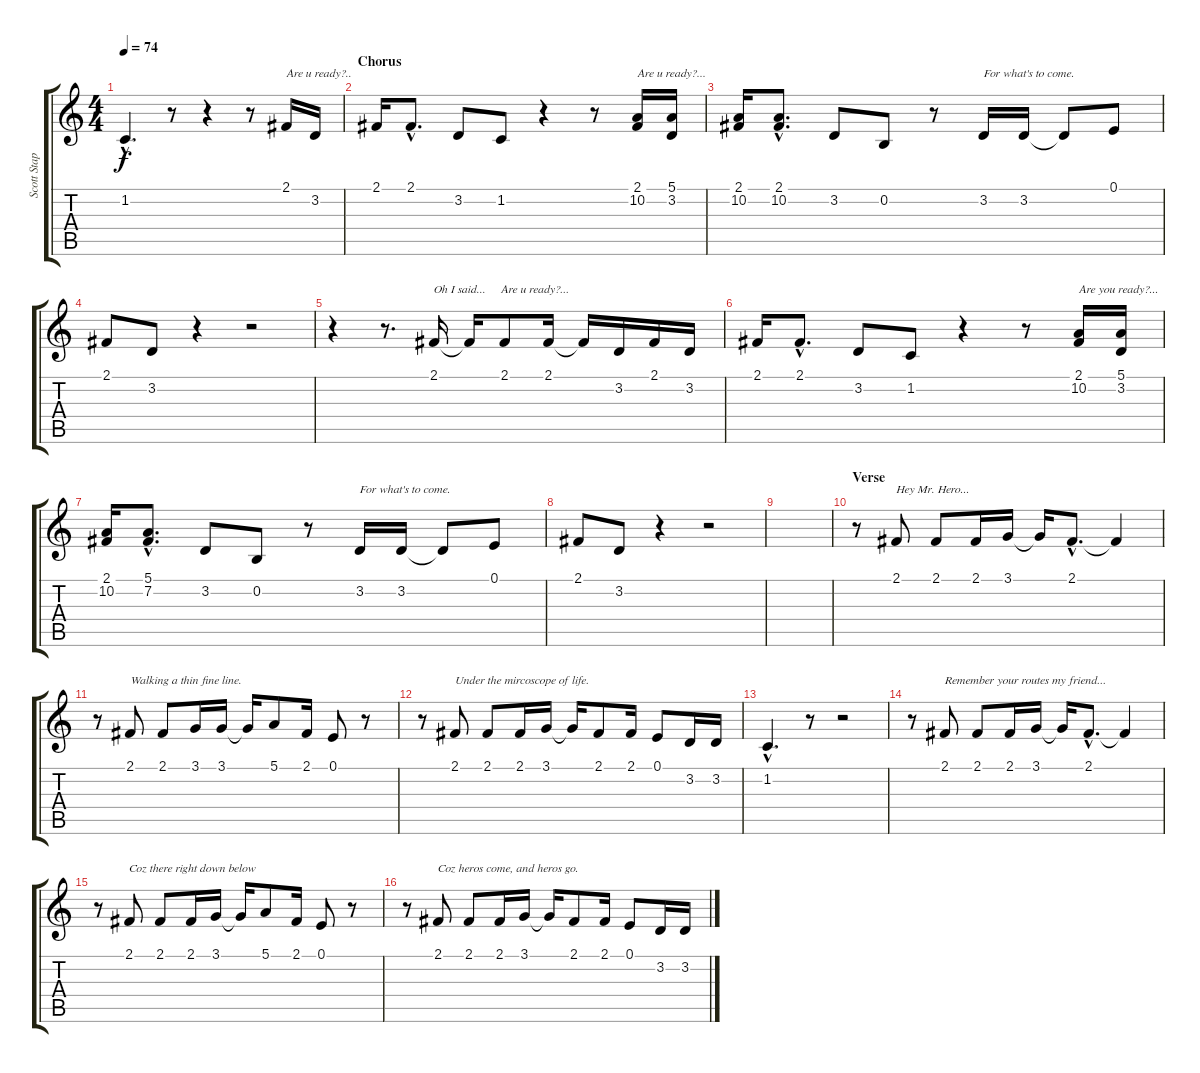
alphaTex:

\track ("Scott Stapp" "Scott Stap") {instrument lead6voice}
\staff {score tabs}
\tuning (E4 B3 G3 D3 A2 E2) {hide}
\ts (4 4)
\tempo 74
\clef g2
\ks c
1.2{hac}.4{d dy f} r.8 r.4 r.8 2.1.16{txt "Are u ready?.."} 3.2.16 |
\section ("" "Chorus")
2.1.16 2.1{hac}.8{d} 3.2.8 1.2.8 r.4 r.8 (2.1 10.2).16{txt "Are u ready?..."} (5.1 3.2).16 |
(2.1 10.2).16 (2.1{hac} 10.2{hac}).8{d} 3.2.8 0.2.8 r.8 3.2.16{txt "For what's to come."} 3.2.16 3.2{t}.8 0.1.8 |
2.1.8 3.2.8 r.4 r.2 |
r.4 r.8{d} 2.1.16{txt "Oh I said...     Are u ready?..."} 2.1{t}.16 2.1.8 2.1.16 2.1{t}.16 3.2.16 2.1.16 3.2.16 |
2.1.16 2.1{hac}.8{d} 3.2.8 1.2.8 r.4 r.8 (2.1 10.2).16{txt "Are you ready?..."} (5.1 3.2).16 |
(2.1 10.2).16 (5.1{hac} 7.2{hac}).8{d} 3.2.8 0.2.8 r.8 3.2.16{txt "For what's to come."} 3.2.16 3.2{t}.8 0.1.8 |
2.1.8 3.2.8 r.4 r.2 |
|
\section ("" "Verse")
r.8 2.1.8{txt "Hey Mr. Hero..."} 2.1.8 2.1.16 3.1.16 3.1{t}.16 2.1{hac}.8{d} 2.1{t}.4 |
r.8 2.1.8{txt "Walking a thin fine line."} 2.1.8 3.1.16 3.1.16 3.1{t}.16 5.1.8 2.1.16 0.1.8 r.8 |
r.8 2.1.8{txt "Under the mircoscope of life."} 2.1.8 2.1.16 3.1.16 3.1{t}.16 2.1.8 2.1.16 0.1.8 3.2.16 3.2.16 |
1.2{hac}.4{d} r.8 r.2 |
r.8 2.1.8{txt "Remember your routes my friend..."} 2.1.8 2.1.16 3.1.16 3.1{t}.16 2.1{hac}.8{d} 2.1{t}.4 |
r.8 2.1.8{txt "Coz there right down below"} 2.1.8 2.1.16 3.1.16 3.1{t}.16 5.1.8 2.1.16 0.1.8 r.8 |
r.8 2.1.8{txt "Coz heros come, and heros go."} 2.1.8 2.1.16 3.1.16 3.1{t}.16 2.1.8 2.1.16 0.1.8 3.2.16 3.2.16
